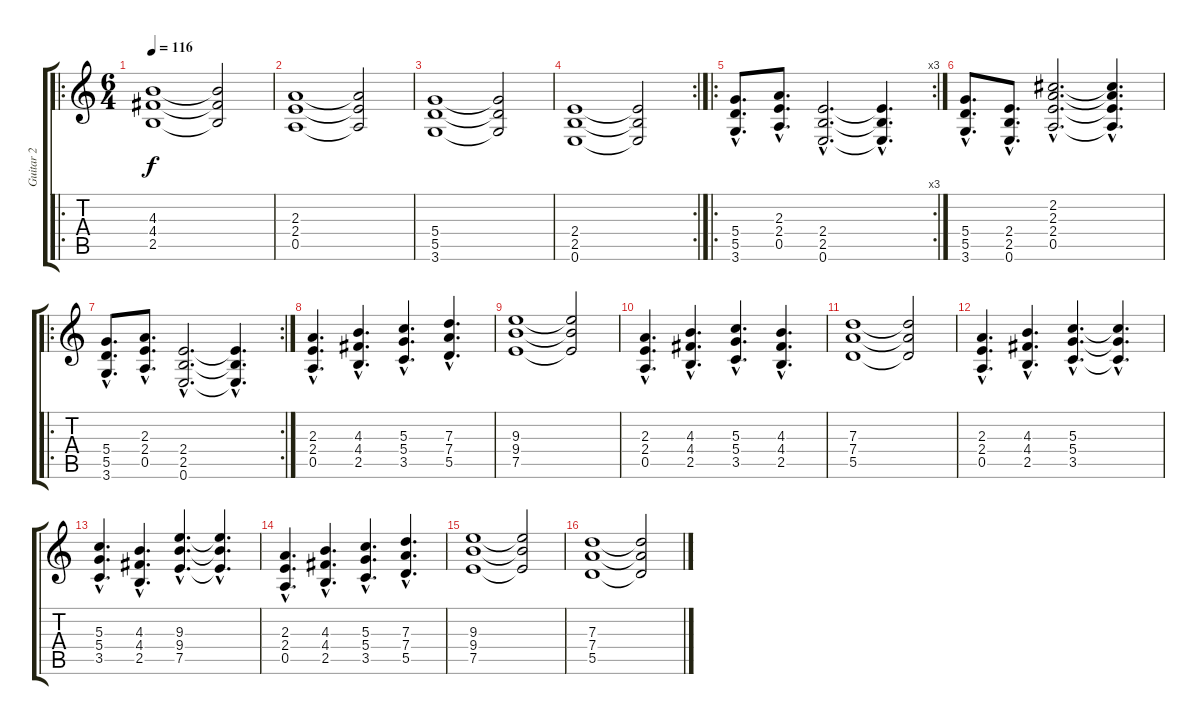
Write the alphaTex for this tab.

\track ("Guitar 2" "Guitar 2") {instrument distortionguitar}
\staff {score tabs}
\tuning (E4 B3 G3 D3 A2 E2) {hide}
\ro
\ts (6 4)
\tempo 116
\clef g2
\ks c
(4.3 4.4 2.5).1{dy f volume 11} (4.3{t} 4.4{t} 2.5{t}).2 |
(2.3 2.4 0.5).1 (2.3{t} 2.4{t} 0.5{t}).2 |
(5.4 5.5 3.6).1 (5.4{t} 5.5{t} 3.6{t}).2 |
\rc 2
(2.4 2.5 0.6).1 (2.4{t} 2.5{t} 0.6{t}).2 |
\ro
\rc 3
(5.4{hac} 5.5{hac} 3.6{hac}).8{d} (2.3{hac} 2.4{hac} 0.5{hac}).8{d} (2.4{hac} 2.5{hac} 0.6{hac}).2{d} (2.4{hac t} 2.5{hac t} 0.6{hac t}).4{d} |
(5.4{hac} 5.5{hac} 3.6{hac}).8{d} (2.4{hac} 2.5{hac} 0.6{hac}).8{d} (2.2{hac} 2.3{hac} 2.4{hac} 0.5{hac}).2{d} (2.2{hac t} 2.3{hac t} 2.4{hac t} 0.5{hac t}).4{d} |
\ro
\rc 2
(5.4{hac} 5.5{hac} 3.6{hac}).8{d} (2.3{hac} 2.4{hac} 0.5{hac}).8{d} (2.4{hac} 2.5{hac} 0.6{hac}).2{d} (2.4{hac t} 2.5{hac t} 0.6{hac t}).4{d} |
(2.3{hac} 2.4{hac} 0.5{hac}).4{d} (4.3{hac} 4.4{hac} 2.5{hac}).4{d} (5.3{hac} 5.4{hac} 3.5{hac}).4{d} (7.3{hac} 7.4{hac} 5.5{hac}).4{d} |
(9.3 9.4 7.5).1 (9.3{t} 9.4{t} 7.5{t}).2 |
(2.3{hac} 2.4{hac} 0.5{hac}).4{d} (4.3{hac} 4.4{hac} 2.5{hac}).4{d} (5.3{hac} 5.4{hac} 3.5{hac}).4{d} (4.3{hac} 4.4{hac} 2.5{hac}).4{d} |
(7.3 7.4 5.5).1 (7.3{t} 7.4{t} 5.5{t}).2 |
(2.3{hac} 2.4{hac} 0.5{hac}).4{d} (4.3{hac} 4.4{hac} 2.5{hac}).4{d} (5.3{hac} 5.4{hac} 3.5{hac}).4{d} (5.3{hac t} 5.4{hac t} 3.5{hac t}).4{d} |
(5.3{hac} 5.4{hac} 3.5{hac}).4{d} (4.3{hac} 4.4{hac} 2.5{hac}).4{d} (9.3{hac} 9.4{hac} 7.5{hac}).4{d} (9.3{hac t} 9.4{hac t} 7.5{hac t}).4{d} |
(2.3{hac} 2.4{hac} 0.5{hac}).4{d} (4.3{hac} 4.4{hac} 2.5{hac}).4{d} (5.3{hac} 5.4{hac} 3.5{hac}).4{d} (7.3{hac} 7.4{hac} 5.5{hac}).4{d} |
(9.3 9.4 7.5).1 (9.3{t} 9.4{t} 7.5{t}).2 |
(7.3 7.4 5.5).1 (7.3{t} 7.4{t} 5.5{t}).2
